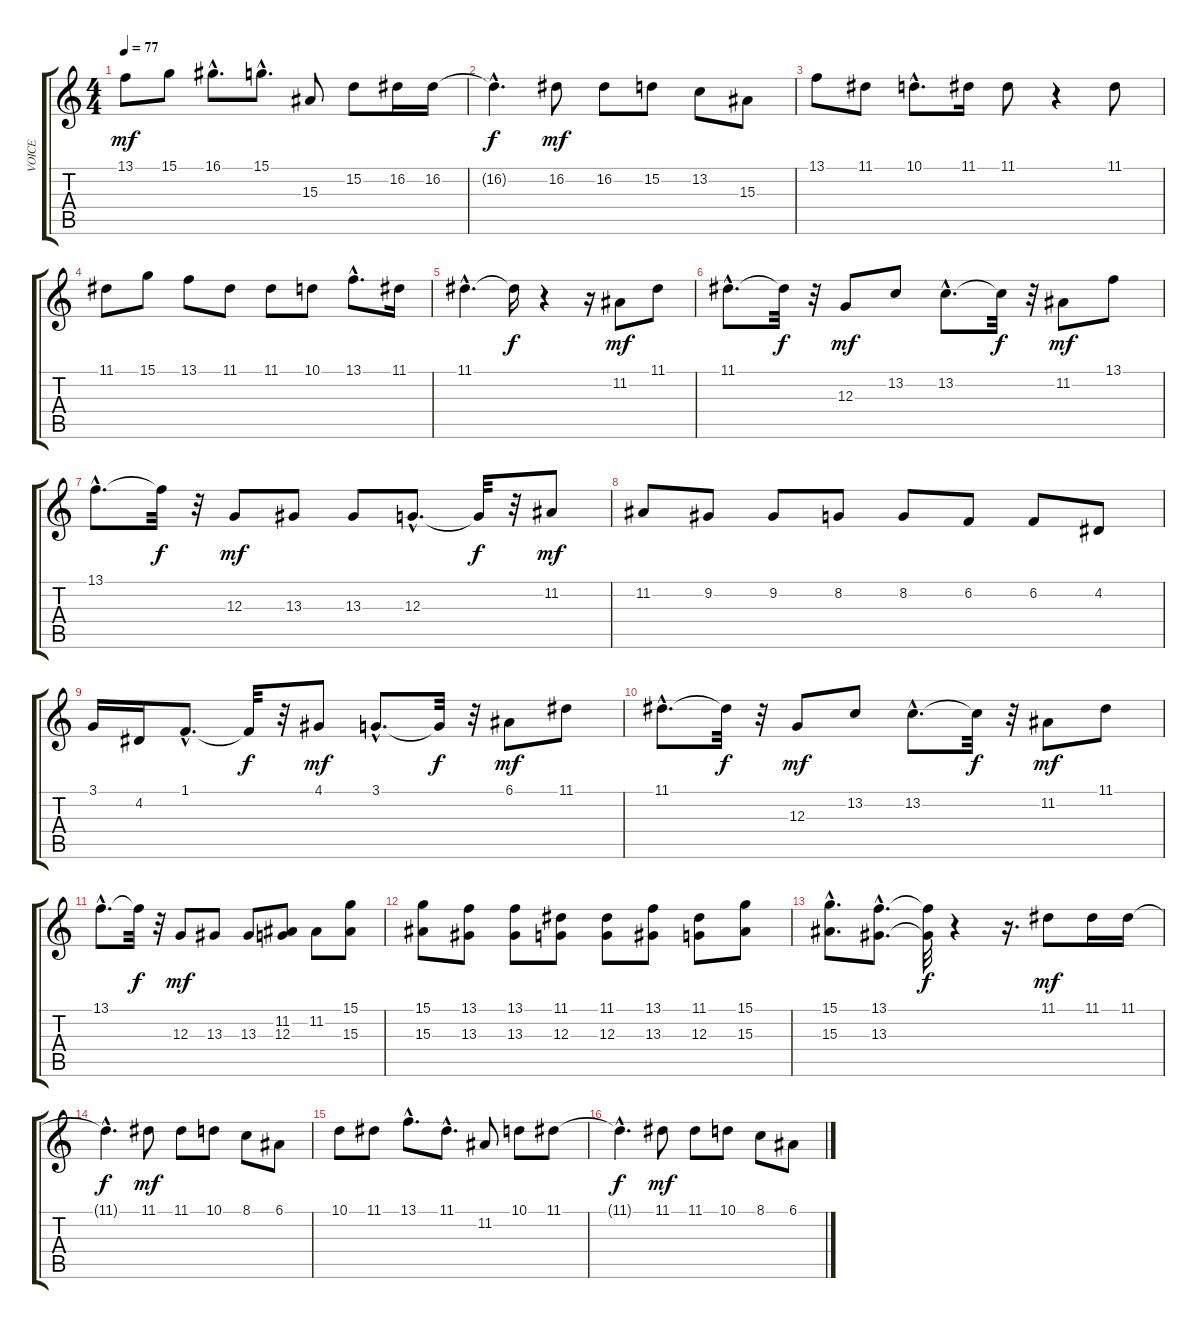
\track ("VOICE" "VOICE") {instrument clarinet}
\staff {score tabs}
\tuning (E4 B3 G3 D3 A2 E2) {hide}
\ts (4 4)
\tempo 77
\clef g2
\ks c
13.1.8{dy mf} 15.1.8 16.1{hac}.8{d} 15.1{hac}.8{d} 15.3.8 15.2.8 16.2.16 16.2.16 |
16.2{hac t}.4{d dy f} 16.2.8{dy mf} 16.2.8 15.2.8 13.2.8 15.3.8 |
13.1.8 11.1.8 10.1{hac}.8{d} 11.1.16 11.1.8 r.4 11.1.8 |
11.1.8 15.1.8 13.1.8 11.1.8 11.1.8 10.1.8 13.1{hac}.8{d} 11.1.16 |
11.1{hac}.4{d} 11.1{t}.16{dy f} r.4 r.16 11.2.8{dy mf} 11.1.8 |
11.1{hac}.8{d} 11.1{t}.32{dy f} r.32 12.3.8{dy mf} 13.2.8 13.2{hac}.8{d} 13.2{t}.32{dy f} r.32 11.2.8{dy mf} 13.1.8 |
13.1{hac}.8{d} 13.1{t}.32{dy f} r.32 12.3.8{dy mf} 13.3.8 13.3.8 12.3{hac}.8{d} 12.3{t}.32{dy f} r.32 11.2.8{dy mf} |
11.2.8 9.2.8 9.2.8 8.2.8 8.2.8 6.2.8 6.2.8 4.2.8 |
3.1.16 4.2.16 1.1{hac}.8{d} 1.1{t}.32{dy f} r.32 4.1.8{dy mf} 3.1{hac}.8{d} 3.1{t}.32{dy f} r.32 6.1.8{dy mf} 11.1.8 |
11.1{hac}.8{d} 11.1{t}.32{dy f} r.32 12.3.8{dy mf} 13.2.8 13.2{hac}.8{d} 13.2{t}.32{dy f} r.32 11.2.8{dy mf} 11.1.8 |
13.1{hac}.8{d} 13.1{t}.32{dy f} r.32 12.3.8{dy mf} 13.3.8 13.3.8 (11.2 12.3).8 11.2.8 (15.1 15.3).8 |
(15.1 15.3).8 (13.1 13.3).8 (13.1 13.3).8 (11.1 12.3).8 (11.1 12.3).8 (13.1 13.3).8 (11.1 12.3).8 (15.1 15.3).8 |
(15.1{hac} 15.3{hac}).8{d} (13.1{hac} 13.3{hac}).8{d} (13.1{t} 13.3{t}).32{dy f} r.4 r.16{d} 11.1.8{dy mf} 11.1.16 11.1.16 |
11.1{hac t}.4{d dy f} 11.1.8{dy mf} 11.1.8 10.1.8 8.1.8 6.1.8 |
10.1.8 11.1.8 13.1{hac}.8{d} 11.1{hac}.8{d} 11.2.8 10.1.8 11.1.8 |
11.1{hac t}.4{d dy f} 11.1.8{dy mf} 11.1.8 10.1.8 8.1.8 6.1.8
